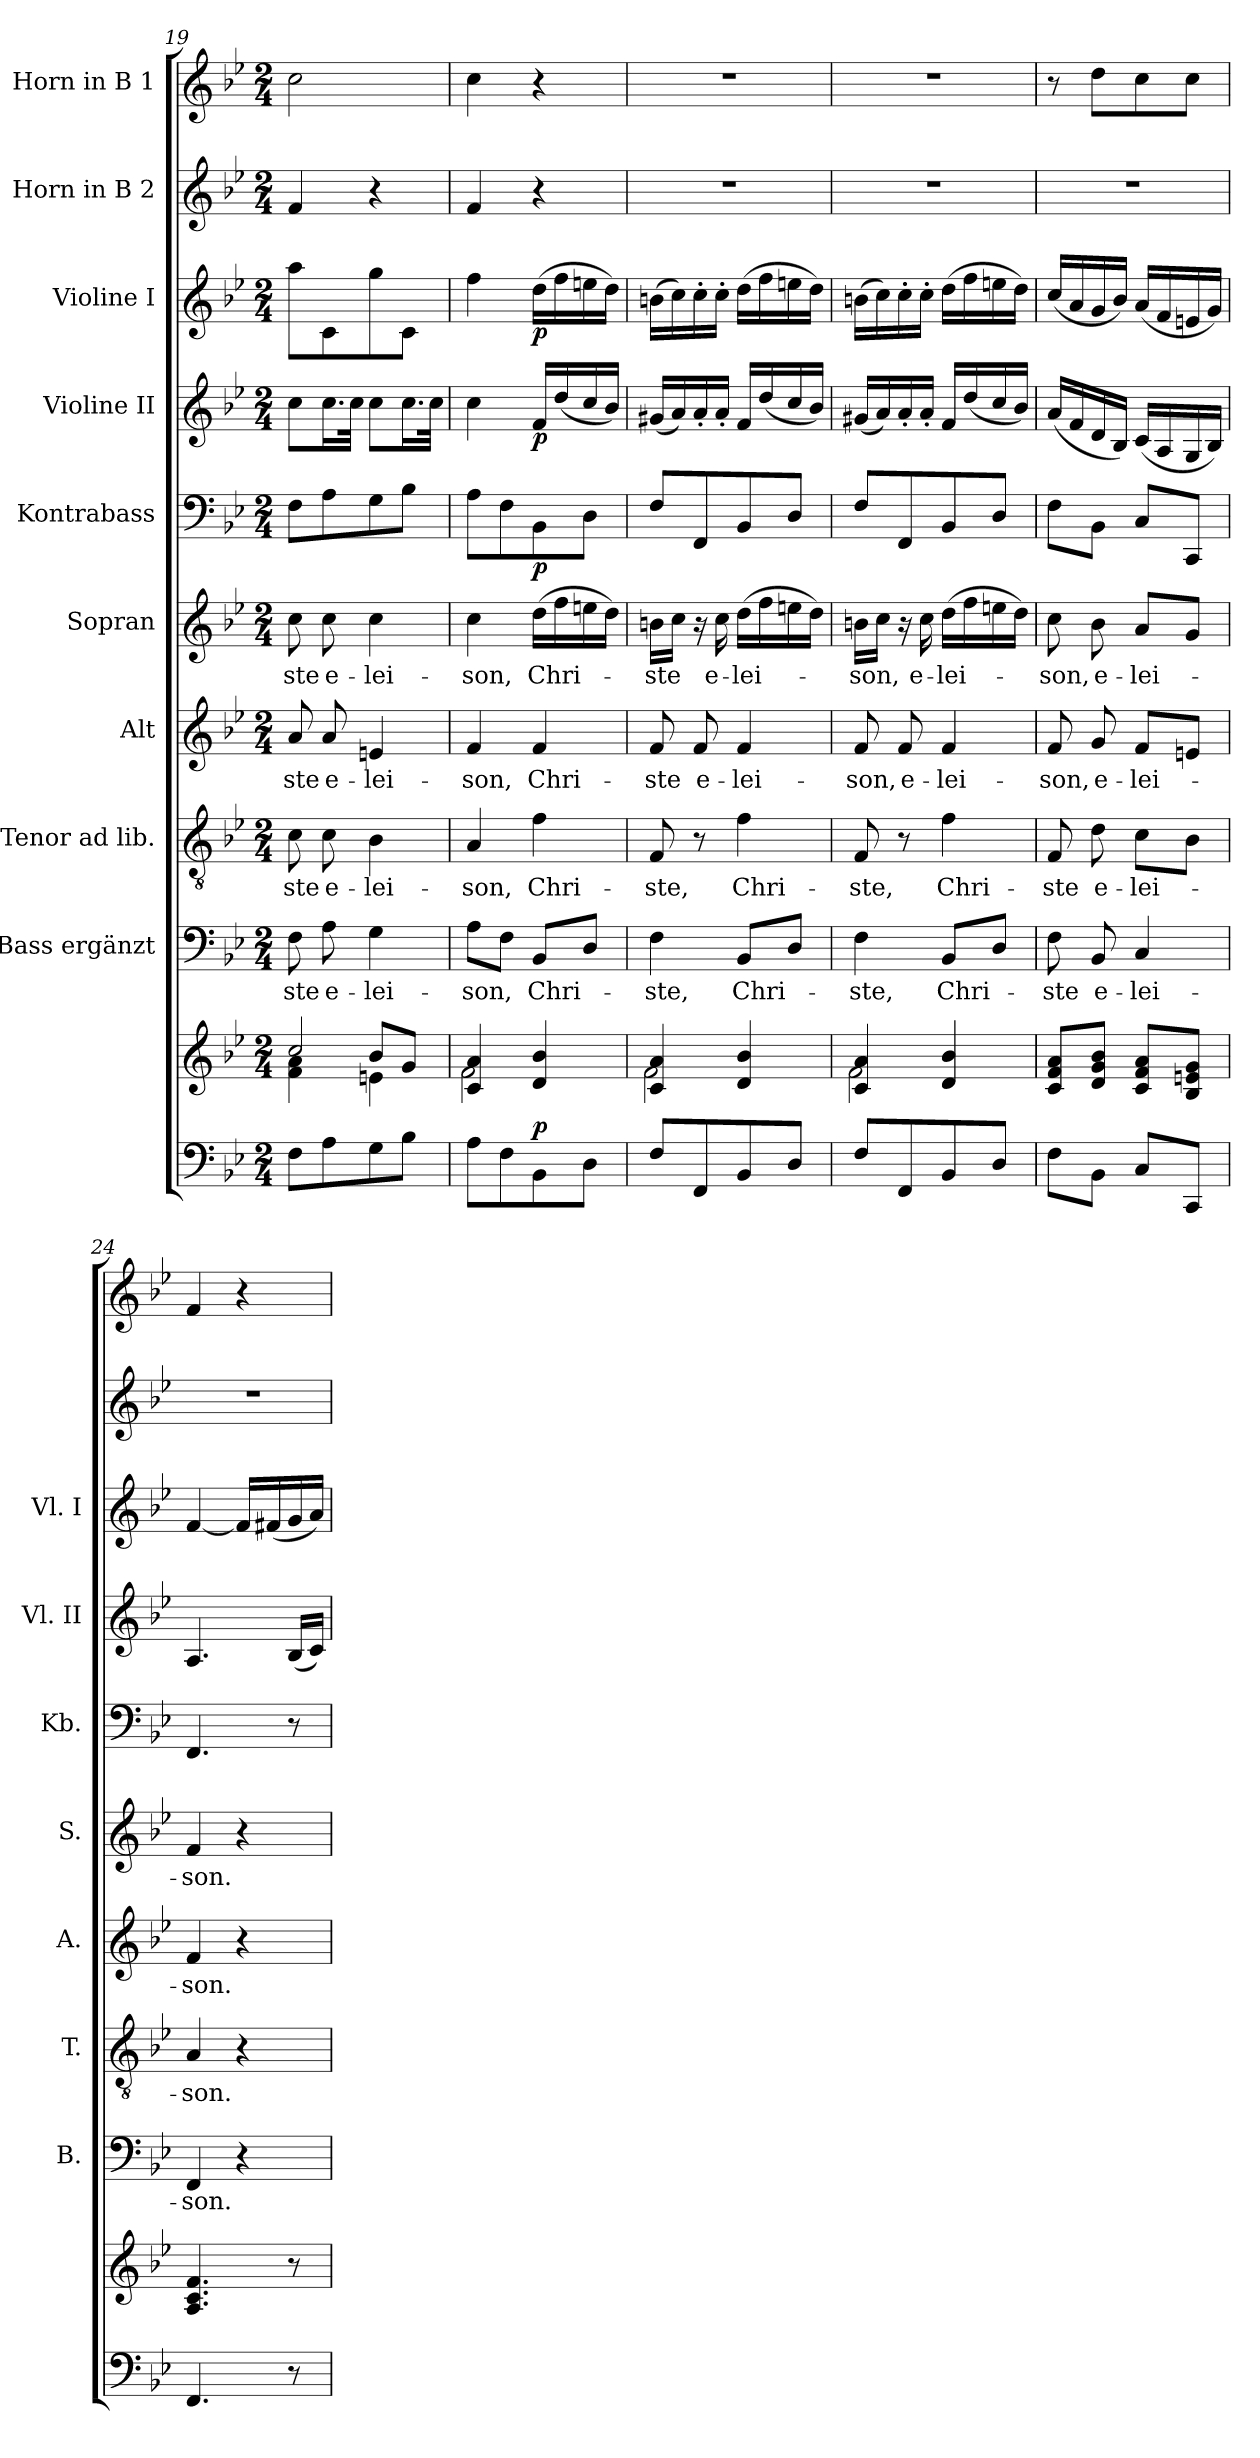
**kern	**kern	**dynam	**kern	**text	**kern	**text	**kern	**text	**kern	**text	**kern	**dynam	**kern	**dynam	**kern	**dynam	**kern	**kern
*part10	*part10	*part10	*part9	*part9	*part8	*part8	*part7	*part7	*part6	*part6	*part5	*part5	*part4	*part4	*part3	*part3	*part2	*part1
*staff11	*staff10	*staff10/11	*staff9	*staff9	*staff8	*staff8	*staff7	*staff7	*staff6	*staff6	*staff5	*staff5	*staff4	*staff4	*staff3	*staff3	*staff2	*staff1
*	*	*	*I"Bass ergänzt	*	*I"Tenor ad lib.	*	*I"Alt	*	*I"Sopran	*	*I"Kontrabass	*	*I"Violine II	*	*I"Violine I	*	*I"Horn in B 2	*I"Horn in B 1
*	*	*	*I'B.	*	*I'T.	*	*I'A.	*	*I'S.	*	*I'Kb.	*	*I'Vl. II	*	*I'Vl. I	*	*	*
*clefF4	*clefG2	*	*clefF4	*	*clefGv2	*	*clefG2	*	*clefG2	*	*clefF4	*	*clefG2	*	*clefG2	*	*clefG2	*clefG2
*	*	*	*	*	*	*	*	*	*	*	*ITrd7c12	*	*	*	*	*	*ITrd8c14	*ITrd8c14
*k[b-e-]	*k[b-e-]	*	*k[b-e-]	*	*k[b-e-]	*	*k[b-e-]	*	*k[b-e-]	*	*k[b-e-]	*	*k[b-e-]	*	*k[b-e-]	*	*k[b-e-]	*k[b-e-]
*B-:	*B-:	*	*B-:	*	*B-:	*	*B-:	*	*B-:	*	*B-:	*	*B-:	*	*B-:	*	*B-:	*B-:
*M2/4	*M2/4	*	*M2/4	*	*M2/4	*	*M2/4	*	*M2/4	*	*M2/4	*	*M2/4	*	*M2/4	*	*M2/4	*M2/4
=19	=19	=19	=19	=19	=19	=19	=19	=19	=19	=19	=19	=19	=19	=19	=19	=19	=19	=19
*	*^	*	*	*	*	*	*	*	*	*	*	*	*	*	*	*	*	*
*	*	*^	*	*	*	*	*	*	*	*	*	*	*	*	*	*	*	*	*
!	!	!	!	!	!	!LO:LY:b	!	!LO:LY:b	!	!LO:LY:b	!	!LO:LY:b	!	!	!	!	!	!	!	!
8F\L	2cc/	4f\ 4a\	4ryy	.	8F\	-ste	8c\	-ste	8a/	-ste	8cc\	-ste	8FF\L	.	8cc\L	.	8aa\L	.	4F/	2c\
!	!	!	!	!	!	!LO:LY:b	!	!LO:LY:b	!	!LO:LY:b	!	!LO:LY:b	!	!	!	!	!	!	!	!
8A\	.	.	.	.	8A\	e-	8c\	e-	8a/	e-	8cc\	e-	8AA\	.	16.cc\L	.	8c\	.	.	.
.	.	.	.	.	.	.	.	.	.	.	.	.	.	.	32cc\JJk	.	.	.	.	.
!	!	!	!	!	!	!LO:LY:b	!	!LO:LY:b	!	!LO:LY:b	!	!LO:LY:b	!	!	!	!	!	!	!	!
8G\	.	4en\	8b-/L	.	4G\	-lei-	4B-\	-lei-	4en/	-lei-	4cc\	-lei-	8GG\	.	8cc\L	.	8gg\	.	4r	.
8B-\J	.	.	8g/J	.	.	.	.	.	.	.	.	.	8BB-\J	.	16.cc\L	.	8c\J	.	.	.
.	.	.	.	.	.	.	.	.	.	.	.	.	.	.	32cc\JJk	.	.	.	.	.
*	*	*v	*v	*	*	*	*	*	*	*	*	*	*	*	*	*	*	*	*	*
!!LO:PB:g=z
=20	=20	=20	=20	=20	=20	=20	=20	=20	=20	=20	=20	=20	=20	=20	=20	=20	=20	=20	=20
!	!	!	!	!	!LO:LY:b	!	!LO:LY:b	!	!LO:LY:b	!	!LO:LY:b	!	!	!	!	!	!	!	!
8A\L	4c/ 4a/	2f\	.	8A\L	-son,	4A/	-son,	4f/	-son,	4cc\	-son,	8AA\L	.	4cc\	.	4ff\	.	4F/	4c\
8F\	.	.	.	8F\J	.	.	.	.	.	.	.	8FF\	.	.	.	.	.	.	.
!	!	!	!LO:DY:a=2	!	!LO:LY:b	!	!LO:LY:b	!	!LO:LY:b	!	!LO:LY:b	!	!LO:DY:b	!	!LO:DY:b	!	!LO:DY:b	!	!
8BB-\	4d/ 4b-/	.	p	8BB-/L	Chri-	4f\	Chri-	4f/	Chri-	(>16dd\LL	Chri-	8BBB-\	p	16f/LL	p	(>16dd\LL	p	4r	4r
.	.	.	.	.	.	.	.	.	.	16ff\	.	.	.	(<16dd/	.	16ff\	.	.	.
8D\J	.	.	.	8D/J	.	.	.	.	.	16een\	.	8DD\J	.	16cc/	.	16een\	.	.	.
.	.	.	.	.	.	.	.	.	.	16dd\JJ)	.	.	.	16b-/JJ)	.	16dd\JJ)	.	.	.
=21	=21	=21	=21	=21	=21	=21	=21	=21	=21	=21	=21	=21	=21	=21	=21	=21	=21	=21	=21
!	!	!	!	!	!LO:LY:b	!	!LO:LY:b	!	!LO:LY:b	!	!LO:LY:b	!	!	!	!	!	!	!	!
8F/L	4c/ 4a/	2f\	.	4F\	-ste,	8F/	-ste,	8f/	-ste	16bn\LL	-ste	8FF/L	.	(<16g#X/LL	.	(>16bn\LL	.	2r	2r
.	.	.	.	.	.	.	.	.	.	16cc\JJ	.	.	.	16a/)	.	16cc\)	.	.	.
!	!	!	!	!	!	!	!	!	!LO:LY:b	!	!	!	!	!	!	!	!	!	!
8FF/	.	.	.	.	.	8r	.	8f/	e-	16r	.	8FFF/	.	16a'</	.	16cc'>\	.	.	.
!	!	!	!	!	!	!	!	!	!	!	!LO:LY:b	!	!	!	!	!	!	!	!
.	.	.	.	.	.	.	.	.	.	16cc\	e-	.	.	16a'</JJ	.	16cc'>\JJ	.	.	.
!	!	!	!	!	!LO:LY:b	!	!LO:LY:b	!	!LO:LY:b	!	!LO:LY:b	!	!	!	!	!	!	!	!
8BB-/	4d/ 4b-/	.	.	8BB-/L	Chri-	4f\	Chri-	4f/	-lei-	(>16dd\LL	-lei-	8BBB-/	.	16f/LL	.	(>16dd\LL	.	.	.
.	.	.	.	.	.	.	.	.	.	16ff\	.	.	.	(<16dd/	.	16ff\	.	.	.
8D/J	.	.	.	8D/J	.	.	.	.	.	16een\	.	8DD/J	.	16cc/	.	16een\	.	.	.
.	.	.	.	.	.	.	.	.	.	16dd\JJ)	.	.	.	16b-/JJ)	.	16dd\JJ)	.	.	.
=22	=22	=22	=22	=22	=22	=22	=22	=22	=22	=22	=22	=22	=22	=22	=22	=22	=22	=22	=22
!	!	!	!	!	!LO:LY:b	!	!LO:LY:b	!	!LO:LY:b	!	!LO:LY:b	!	!	!	!	!	!	!	!
8F/L	4c/ 4a/	2f\	.	4F\	-ste,	8F/	-ste,	8f/	-son,	16bn\LL	-son,	8FF/L	.	(<16g#X/LL	.	(>16bn\LL	.	2r	2r
.	.	.	.	.	.	.	.	.	.	16cc\JJ	.	.	.	16a/)	.	16cc\)	.	.	.
!	!	!	!	!	!	!	!	!	!LO:LY:b	!	!	!	!	!	!	!	!	!	!
8FF/	.	.	.	.	.	8r	.	8f/	e-	16r	.	8FFF/	.	16a'</	.	16cc'>\	.	.	.
!	!	!	!	!	!	!	!	!	!	!	!LO:LY:b	!	!	!	!	!	!	!	!
.	.	.	.	.	.	.	.	.	.	16cc\	e-	.	.	16a'</JJ	.	16cc'>\JJ	.	.	.
!	!	!	!	!	!LO:LY:b	!	!LO:LY:b	!	!LO:LY:b	!	!LO:LY:b	!	!	!	!	!	!	!	!
8BB-/	4d/ 4b-/	.	.	8BB-/L	Chri-	4f\	Chri-	4f/	-lei-	(>16dd\LL	-lei-	8BBB-/	.	16f/LL	.	(>16dd\LL	.	.	.
.	.	.	.	.	.	.	.	.	.	16ff\	.	.	.	(<16dd/	.	16ff\	.	.	.
8D/J	.	.	.	8D/J	.	.	.	.	.	16een\	.	8DD/J	.	16cc/	.	16een\	.	.	.
.	.	.	.	.	.	.	.	.	.	16dd\JJ)	.	.	.	16b-/JJ)	.	16dd\JJ)	.	.	.
*	*v	*v	*	*	*	*	*	*	*	*	*	*	*	*	*	*	*	*	*
=23	=23	=23	=23	=23	=23	=23	=23	=23	=23	=23	=23	=23	=23	=23	=23	=23	=23	=23
!	!	!	!	!LO:LY:b	!	!LO:LY:b	!	!LO:LY:b	!	!LO:LY:b	!	!	!	!	!	!	!	!
8F\L	8c/ 8f/ 8a/L	.	8F\	-ste	8F/	-ste	8f/	-son,	8cc\	-son,	8FF\L	.	(<16a/LL	.	(<16cc/LL	.	2r	8r
.	.	.	.	.	.	.	.	.	.	.	.	.	16f/	.	16a/	.	.	.
!	!	!	!	!LO:LY:b	!	!LO:LY:b	!	!LO:LY:b	!	!LO:LY:b	!	!	!	!	!	!	!	!
8BB-\J	8d/ 8g/ 8b-/J	.	8BB-/	e-	8d\	e-	8g/	e-	8b-\	e-	8BBB-\J	.	16d/	.	16g/	.	.	8d\L
.	.	.	.	.	.	.	.	.	.	.	.	.	16B-/JJ)	.	16b-/JJ)	.	.	.
!	!	!	!	!LO:LY:b	!	!LO:LY:b	!	!LO:LY:b	!	!LO:LY:b	!	!	!	!	!	!	!	!
8C/L	8c/ 8f/ 8a/L	.	4C/	-lei-	8c\L	-lei-	8f/L	-lei-	8a/L	-lei-	8CC/L	.	(<16c/LL	.	(<16a/LL	.	.	8c\
.	.	.	.	.	.	.	.	.	.	.	.	.	16A/	.	16f/	.	.	.
8CC/J	8B-/ 8en/ 8g/J	.	.	.	8B-\J	.	8en/J	.	8g/J	.	8CCC/J	.	16G/	.	16en/	.	.	8c\J
.	.	.	.	.	.	.	.	.	.	.	.	.	16B-/JJ)	.	16g/JJ)	.	.	.
=24	=24	=24	=24	=24	=24	=24	=24	=24	=24	=24	=24	=24	=24	=24	=24	=24	=24	=24
!	!	!	!	!LO:LY:b	!	!LO:LY:b	!	!LO:LY:b	!	!LO:LY:b	!	!	!	!	!	!	!	!
4.FF/	4.A/ 4.c/ 4.f/	.	4FF/	-son.	4A/	-son.	4f/	-son.	4f/	-son.	4.FFF/	.	4.A/	.	[4f/	.	2r	4F/
.	.	.	4r	.	4r	.	4r	.	4r	.	.	.	.	.	16f/LL]	.	.	4r
.	.	.	.	.	.	.	.	.	.	.	.	.	.	.	(<16f#X/	.	.	.
8r	8r	.	.	.	.	.	.	.	.	.	8r	.	(<16B-/LL	.	16g/	.	.	.
.	.	.	.	.	.	.	.	.	.	.	.	.	16c/JJ)	.	16a/JJ)	.	.	.
=	=	=	=	=	=	=	=	=	=	=	=	=	=	=	=	=	=	=
*-	*-	*-	*-	*-	*-	*-	*-	*-	*-	*-	*-	*-	*-	*-	*-	*-	*-	*-
